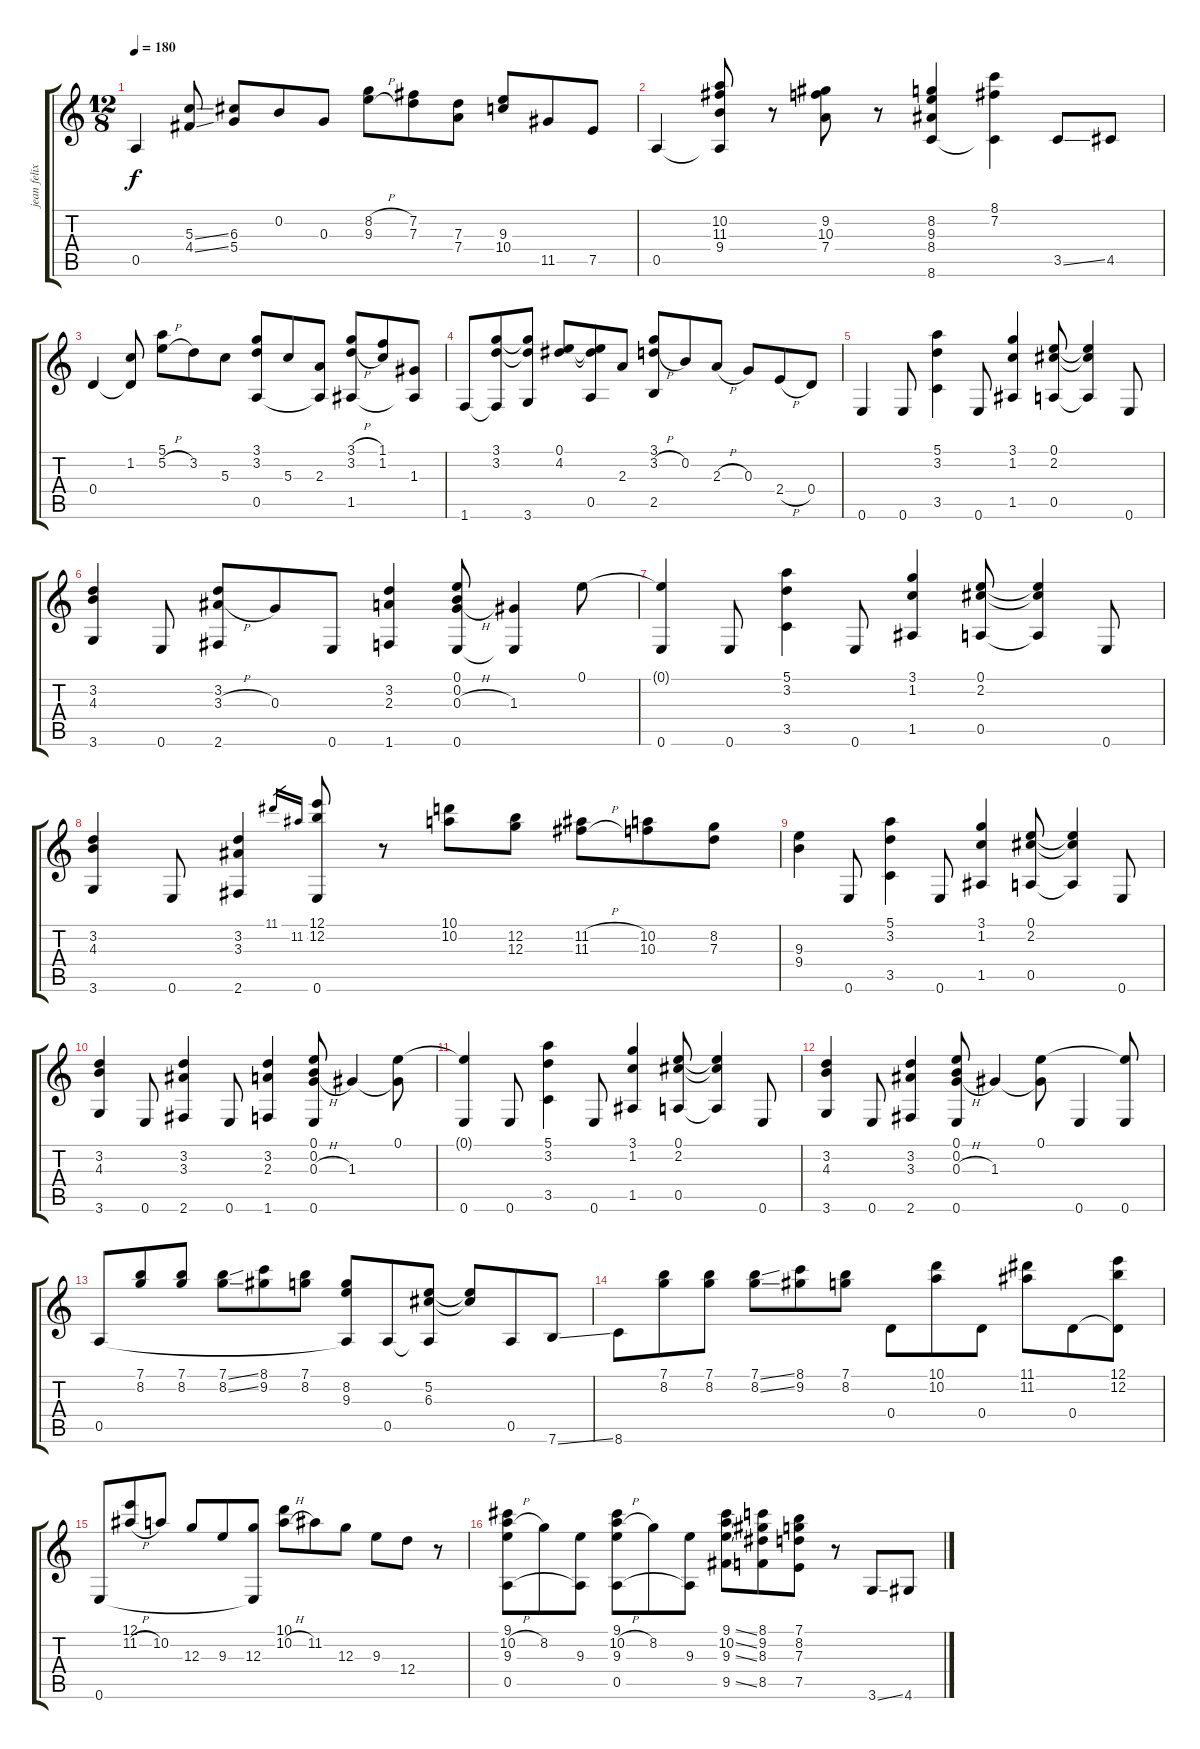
\track ("jean felix lalanne" "jean felix") {instrument acousticguitarnylon}
\staff {score tabs}
\tuning (E4 B3 G3 D3 A2 E2) {hide}
\ts (12 8)
\tempo 180
\clef g2
\ks c
0.5.4{dy f} (5.3{ss} 4.4{ss}).8 (6.3 5.4).8 0.2.8 0.3.8 (8.2{h} 9.3{h}).8 (7.2 7.3).8 (7.3 7.4).8 (9.3 10.4).8 11.5.8 7.5.8 |
0.5.4 (10.2 11.3 9.4 0.5{t}).8 r.8 (9.2 10.3 7.4).8 r.8 (8.2 9.3 8.4 8.6).4 (8.1 7.2 8.6{t}).4 3.5{ss}.8 4.5.8 |
0.4.4 (1.2 0.4{t}).8 (5.1 5.2{h}).8 3.2.8 5.3.8 (3.1 3.2 0.5).8 5.3.8 (2.3 0.5{t}).8 (3.1{h} 3.2{h} 1.5).8 (1.1 1.2).8 (1.3 1.5{t}).8 |
1.6.8 (3.1 3.2 1.6{t}).8 (3.1{t} 3.2{t} 3.6).8 (0.1 4.2).8 (0.1{t} 4.2{t} 0.5).8 2.3.8 (3.1 3.2{h} 2.5).8 0.2.8 2.3{h}.8 0.3.8 2.4{h}.8 0.4.8 |
0.6.4 0.6.8 (5.1 3.2 3.5).4 0.6.8 (3.1 1.2 1.5).4 (0.1 2.2 0.5).8 (0.1{t} 2.2{t} 0.5{t}).4 0.6.8 |
(3.2 4.3 3.6).4 0.6.8 (3.2 3.3{h} 2.6).8 0.3.8 0.6.8 (3.2 2.3 1.6).4 (0.1 0.2 0.3{h} 0.6).8 (1.3 0.6{t}).4 0.1.8 |
(0.1{t} 0.6).4 0.6.8 (5.1 3.2 3.5).4 0.6.8 (3.1 1.2 1.5).4 (0.1 2.2 0.5).8 (0.1{t} 2.2{t} 0.5{t}).4 0.6.8 |
(3.2 4.3 3.6).4 0.6.8 (3.2 3.3 2.6).4 11.1.16{gr} 11.2.16{gr} (12.1 12.2 0.6).8 r.8 (10.1 10.2).8 (12.2 12.3).8 (11.2{h} 11.3{h}).8 (10.2 10.3).8 (8.2 7.3).8 |
(9.3 9.4).4 0.6.8 (5.1 3.2 3.5).4 0.6.8 (3.1 1.2 1.5).4 (0.1 2.2 0.5).8 (0.1{t} 2.2{t} 0.5{t}).4 0.6.8 |
(3.2 4.3 3.6).4 0.6.8 (3.2 3.3 2.6).4 0.6.8 (3.2 2.3 1.6).4 (0.1 0.2 0.3{h} 0.6).8 1.3.4 (0.1 1.3{t}).8 |
(0.1{t} 0.6).4 0.6.8 (5.1 3.2 3.5).4 0.6.8 (3.1 1.2 1.5).4 (0.1 2.2 0.5).8 (0.1{t} 2.2{t} 0.5{t}).4 0.6.8 |
(3.2 4.3 3.6).4 0.6.8 (3.2 3.3 2.6).4 (0.1 0.2 0.3{h} 0.6).8 1.3.4 (0.1 1.3{t}).8 0.6.4 (0.1{t} 0.6).8 |
0.5.8 (7.1 8.2).8 (7.1 8.2).8 (7.1{ss} 8.2{ss}).8 (8.1 9.2).8 (7.1 8.2).8 (8.2 9.3 0.5{t}).8 0.5.8 (5.2 6.3 0.5{t}).8 (5.2{t} 6.3{t}).8 0.5.8 7.6{ss}.8 |
8.6.8 (7.1 8.2).8 (7.1 8.2).8 (7.1{ss} 8.2{ss}).8 (8.1 9.2).8 (7.1 8.2).8 0.4.8 (10.1 10.2).8 0.4.8 (11.1 11.2).8 0.4.8 (12.1 12.2 0.4{t}).8 |
0.6.8 (12.1 11.2{h}).8 10.2.8 12.3.8 9.3.8 (12.3 0.6{t}).8 (10.1 10.2{h}).8 11.2.8 12.3.8 9.3.8 12.4.8 r.8 |
(9.1 10.2{h} 9.3 0.5).8 8.2.8 (9.3 0.5{t}).8 (9.1 10.2{h} 9.3 0.5).8 8.2.8 (9.3 0.5{t}).8 (9.1{ss} 10.2{ss} 9.3{ss} 9.5{ss}).8 (8.1 9.2 8.3 8.5).8 (7.1 8.2 7.3 7.5).8 r.8 3.6{ss}.8 4.6.8
